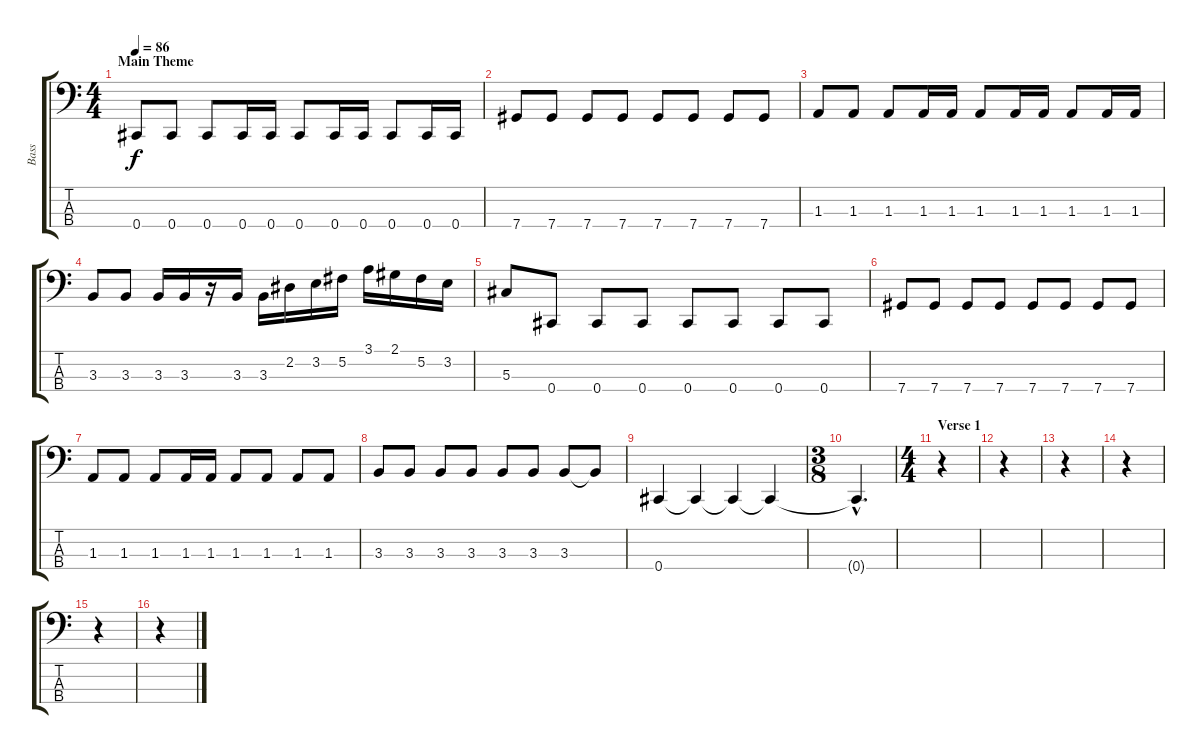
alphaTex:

\track ("Bass" "Bass") {instrument electricbassfinger}
\staff {score tabs}
\tuning (Gb2 Db2 Ab1 Db1) {hide}
\ts (4 4)
\section ("" "Main Theme")
\tempo 86
\clef f4
\ks c
0.4.8{dy f instrument electricbassfinger} 0.4.8 0.4.8 0.4.16 0.4.16 0.4.8 0.4.16 0.4.16 0.4.8 0.4.16 0.4.16 |
7.4.8 7.4.8 7.4.8 7.4.8 7.4.8 7.4.8 7.4.8 7.4.8 |
1.3.8 1.3.8 1.3.8 1.3.16 1.3.16 1.3.8 1.3.16 1.3.16 1.3.8 1.3.16 1.3.16 |
3.3.8 3.3.8 3.3.16 3.3.16 r.16 3.3.16 3.3.16 2.2.16 3.2.16 5.2.16 3.1.16 2.1.16 5.2.16 3.2.16 |
5.3.8 0.4.8 0.4.8 0.4.8 0.4.8 0.4.8 0.4.8 0.4.8 |
7.4.8 7.4.8 7.4.8 7.4.8 7.4.8 7.4.8 7.4.8 7.4.8 |
1.3.8 1.3.8 1.3.8 1.3.16 1.3.16 1.3.8 1.3.8 1.3.8 1.3.8 |
3.3.8 3.3.8 3.3.8 3.3.8 3.3.8 3.3.8 3.3.8 3.3{t}.8 |
0.4.4 0.4{t}.4 0.4{t}.4 0.4{t}.4 |
\ts (3 8)
0.4{hac t}.4{d} |
\ts (4 4)
\section ("" "Verse 1")
r.4 |
r.4 |
r.4 |
r.4 |
r.4 |
r.4
